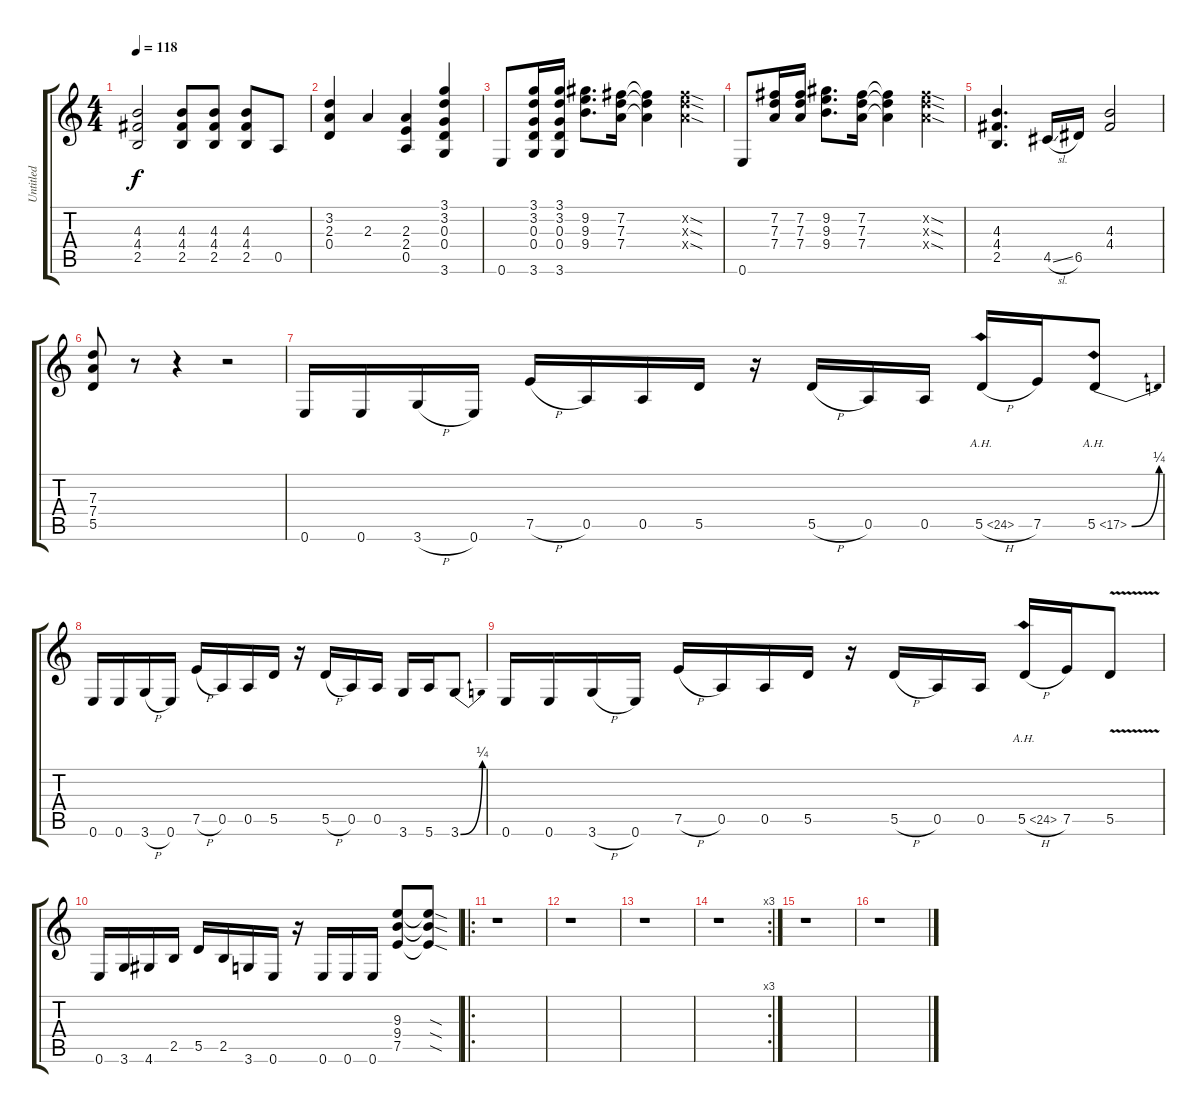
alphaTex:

\track ("Untitled" "Untitled") {instrument distortionguitar}
\staff {score tabs}
\tuning (E4 B3 G3 D3 A2 E2) {hide}
\ts (4 4)
\tempo 118
\clef g2
\ks c
(4.3 4.4 2.5).2{dy f} (4.3 4.4 2.5).8 (4.3 4.4 2.5).8 (4.3 4.4 2.5).8 0.5.8 |
(3.2 2.3 0.4).4 2.3.4 (2.3 2.4 0.5).4 (3.1 3.2 0.3 0.4 3.6).4 |
0.6.8 (3.1 3.2 0.3 0.4 3.6).16 (3.1 3.2 0.3 0.4 3.6).16 (9.2 9.3 9.4).8{d} (7.2 7.3 7.4).16 (7.2{t} 7.3{t} 7.4{t}).4 (7.2{sod x} 7.3{sod x} 7.4{sod x}).4 |
0.6.8 (7.2 7.3 7.4).16 (7.2 7.3 7.4).16 (9.2 9.3 9.4).8{d} (7.2 7.3 7.4).16 (7.2{t} 7.3{t} 7.4{t}).4 (7.2{sod x} 7.3{sod x} 7.4{sod x}).4 |
(4.3 4.4 2.5).4{d} 4.5{sl}.16 6.5.16 (4.3 4.4).2 |
(7.3 7.4 5.5).8 r.8 r.4 r.2 |
0.6.16 0.6.16 3.6{h}.16 0.6.16 7.5{h}.16 0.5.16 0.5.16 5.5.16 r.16 5.5{h}.16 0.5.16 0.5.16 5.5{ah 19 h}.16 7.5.16 5.5{be (bend 0 0 60 1) ah 12}.8 |
0.6.16 0.6.16 3.6{h}.16 0.6.16 7.5{h}.16 0.5.16 0.5.16 5.5.16 r.16 5.5{h}.16 0.5.16 0.5.16 3.6.16 5.6.16 3.6{be (bend 0 0 60 1)}.8 |
0.6.16 0.6.16 3.6{h}.16 0.6.16 7.5{h}.16 0.5.16 0.5.16 5.5.16 r.16 5.5{h}.16 0.5.16 0.5.16 5.5{ah 19 h}.16 7.5.16 5.5{v}.8 |
0.6.16 3.6.16 4.6.16 2.5.16 5.5.16 2.5.16 3.6.16 0.6.16 r.16 0.6.16 0.6.16 0.6.16 (9.3 9.4 7.5).8 (9.3{sod t} 9.4{sod t} 7.5{sod t}).8 |
\ro
r.1 |
r.1 |
r.1 |
\rc 3
r.1 |
r.1 |
r.1
